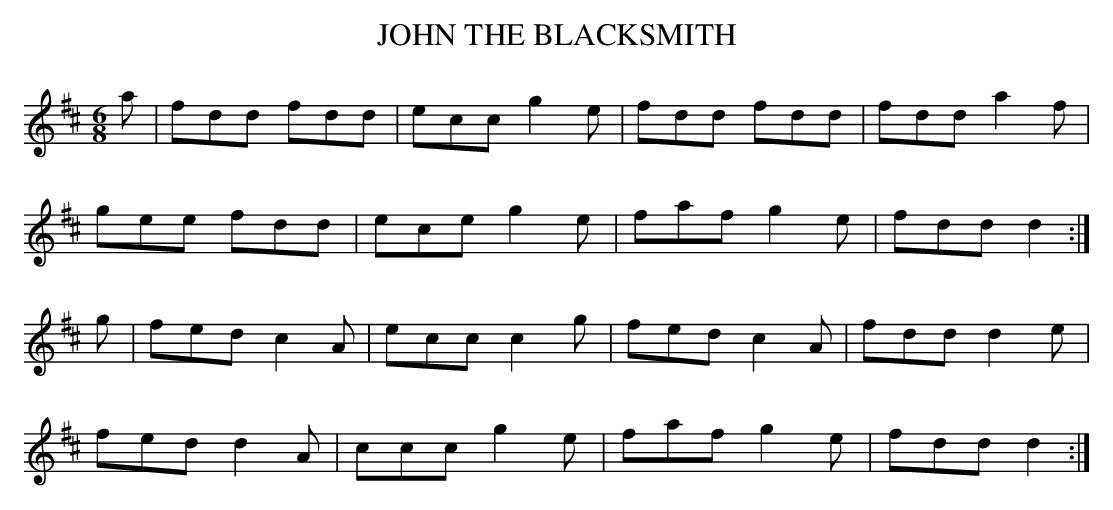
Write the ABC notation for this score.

X:1
T:JOHN THE BLACKSMITH
M:6/8
L:1/8
K:D
a|fdd fdd|ecc g2e|fdd fdd|fdd a2f|
gee fdd|ece g2e|faf g2e|fdd d2 :|
g|fed c2A|ecc c2g|fed c2A|fdd d2e|
fed d2A|ccc g2e|faf g2e|fdd d2 :|
